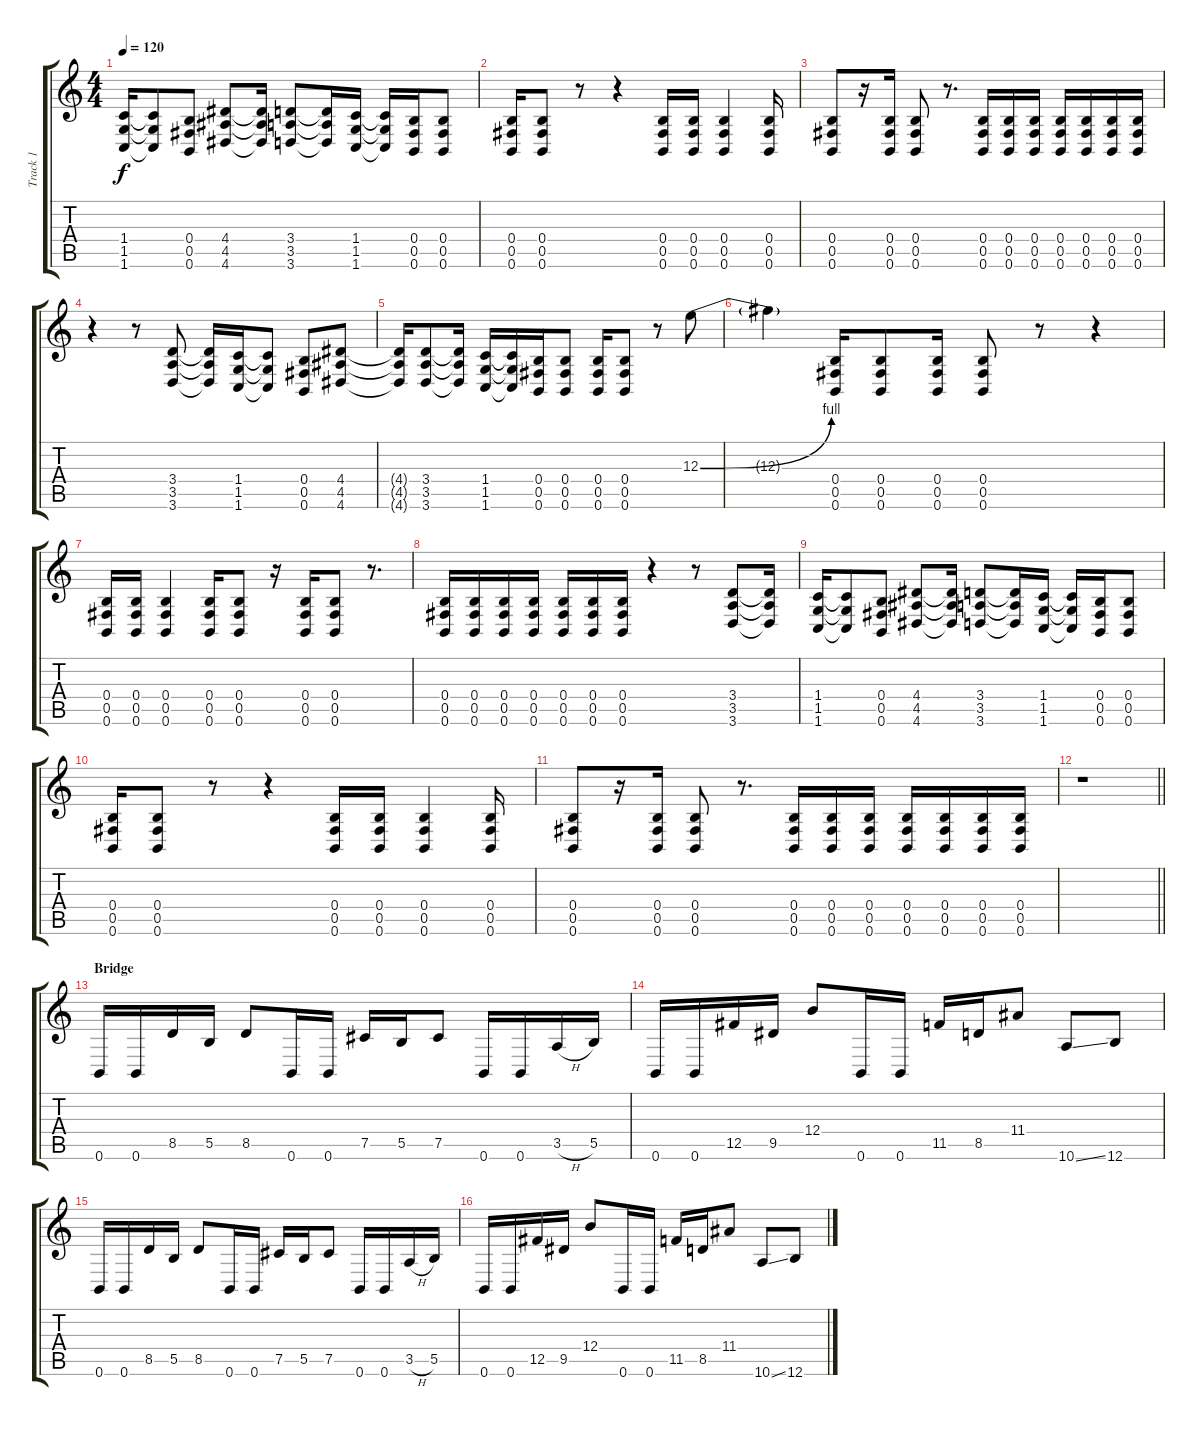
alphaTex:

\track ("Track 1" "Track 1") {instrument distortionguitar}
\staff {score tabs}
\tuning (Db4 Ab3 E3 B2 Gb2 B1) {hide}
\ts (4 4)
\tempo 120
\clef g2
\ks c
(1.4 1.5 1.6).16{dy f} (1.4{t} 1.5{t} 1.6{t}).8 (0.4 0.5 0.6).8 (4.4 4.5 4.6).8 (4.4{t} 4.5{t} 4.6{t}).16 (3.4 3.5 3.6).8 (3.4{t} 3.5{t} 3.6{t}).16 (1.4 1.5 1.6).16 (1.4{t} 1.5{t} 1.6{t}).16 (0.4 0.5 0.6).16 (0.4 0.5 0.6).8 |
(0.4 0.5 0.6).16 (0.4 0.5 0.6).8 r.8 r.4 (0.4 0.5 0.6).16 (0.4 0.5 0.6).16 (0.4 0.5 0.6).4 (0.4 0.5 0.6).16 |
(0.4 0.5 0.6).8 r.16 (0.4 0.5 0.6).16 (0.4 0.5 0.6).8 r.8{d} (0.4 0.5 0.6).16 (0.4 0.5 0.6).16 (0.4 0.5 0.6).16 (0.4 0.5 0.6).16 (0.4 0.5 0.6).16 (0.4 0.5 0.6).16 (0.4 0.5 0.6).16 |
r.4 r.8 (3.4 3.5 3.6).8 (3.4{t} 3.5{t} 3.6{t}).16 (1.4 1.5 1.6).16 (1.4{t} 1.5{t} 1.6{t}).8 (0.4 0.5 0.6).8 (4.4 4.5 4.6).8 |
(4.4{t} 4.5{t} 4.6{t}).16 (3.4 3.5 3.6).8 (3.4{t} 3.5{t} 3.6{t}).16 (1.4 1.5 1.6).16 (1.4{t} 1.5{t} 1.6{t}).16 (0.4 0.5 0.6).16 (0.4 0.5 0.6).8 (0.4 0.5 0.6).16 (0.4 0.5 0.6).8 r.8 12.3{be (bend 0 0 60 4)}.8 |
12.3{t}.4 (0.4 0.5 0.6).16 (0.4 0.5 0.6).8 (0.4 0.5 0.6).16 (0.4 0.5 0.6).8 r.8 r.4 |
(0.4 0.5 0.6).16 (0.4 0.5 0.6).16 (0.4 0.5 0.6).4 (0.4 0.5 0.6).16 (0.4 0.5 0.6).8 r.16 (0.4 0.5 0.6).16 (0.4 0.5 0.6).8 r.8{d} |
(0.4 0.5 0.6).16 (0.4 0.5 0.6).16 (0.4 0.5 0.6).16 (0.4 0.5 0.6).16 (0.4 0.5 0.6).16 (0.4 0.5 0.6).16 (0.4 0.5 0.6).16 r.4 r.8 (3.4 3.5 3.6).8 (3.4{t} 3.5{t} 3.6{t}).16 |
(1.4 1.5 1.6).16 (1.4{t} 1.5{t} 1.6{t}).8 (0.4 0.5 0.6).8 (4.4 4.5 4.6).8 (4.4{t} 4.5{t} 4.6{t}).16 (3.4 3.5 3.6).8 (3.4{t} 3.5{t} 3.6{t}).16 (1.4 1.5 1.6).16 (1.4{t} 1.5{t} 1.6{t}).16 (0.4 0.5 0.6).16 (0.4 0.5 0.6).8 |
(0.4 0.5 0.6).16 (0.4 0.5 0.6).8 r.8 r.4 (0.4 0.5 0.6).16 (0.4 0.5 0.6).16 (0.4 0.5 0.6).4 (0.4 0.5 0.6).16 |
(0.4 0.5 0.6).8 r.16 (0.4 0.5 0.6).16 (0.4 0.5 0.6).8 r.8{d} (0.4 0.5 0.6).16 (0.4 0.5 0.6).16 (0.4 0.5 0.6).16 (0.4 0.5 0.6).16 (0.4 0.5 0.6).16 (0.4 0.5 0.6).16 (0.4 0.5 0.6).16 |
\barLineRight lightlight
r.1 |
\section ("" "Bridge")
0.6.16 0.6.16 8.5.16 5.5.16 8.5.8 0.6.16 0.6.16 7.5.16 5.5.16 7.5.8 0.6.16 0.6.16 3.5{h}.16 5.5.16 |
0.6.16 0.6.16 12.5.16 9.5.16 12.4.8 0.6.16 0.6.16 11.5.16 8.5.16 11.4.8 10.6{ss}.8 12.6.8 |
0.6.16 0.6.16 8.5.16 5.5.16 8.5.8 0.6.16 0.6.16 7.5.16 5.5.16 7.5.8 0.6.16 0.6.16 3.5{h}.16 5.5.16 |
0.6.16 0.6.16 12.5.16 9.5.16 12.4.8 0.6.16 0.6.16 11.5.16 8.5.16 11.4.8 10.6{ss}.8 12.6.8
